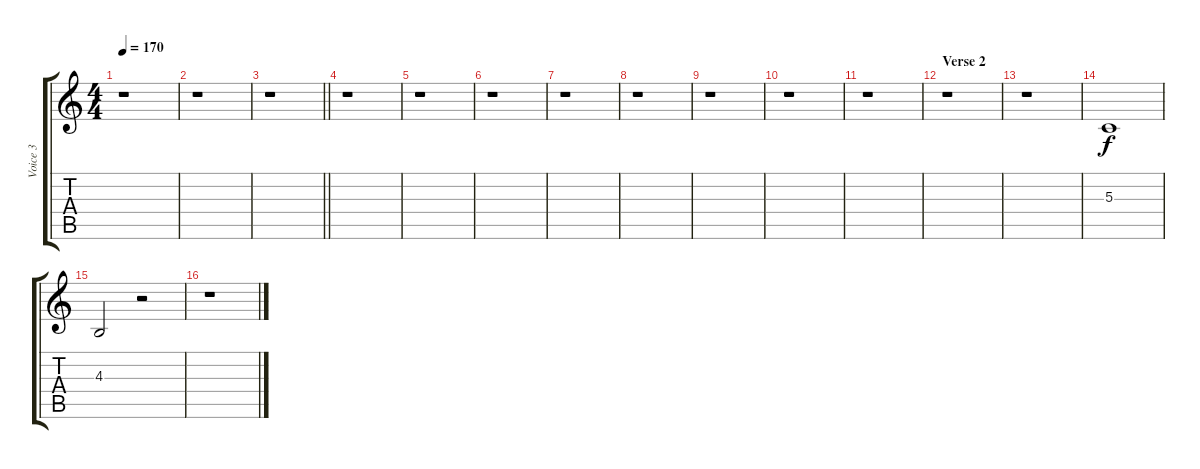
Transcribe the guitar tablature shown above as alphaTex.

\track ("Voice 3" "Voice 3") {instrument oboe}
\staff {score tabs}
\tuning (E4 B3 G3 D3 A2 E2) {hide}
\ts (4 4)
\tempo 170
\clef g2
\ks c
r.1{dy f} |
r.1 |
\barLineRight lightlight
r.1 |
r.1 |
r.1 |
r.1 |
r.1 |
r.1 |
r.1 |
r.1 |
r.1 |
\section ("" "Verse 2")
r.1 |
r.1 |
5.3.1 |
4.3.2 r.2 |
r.1
